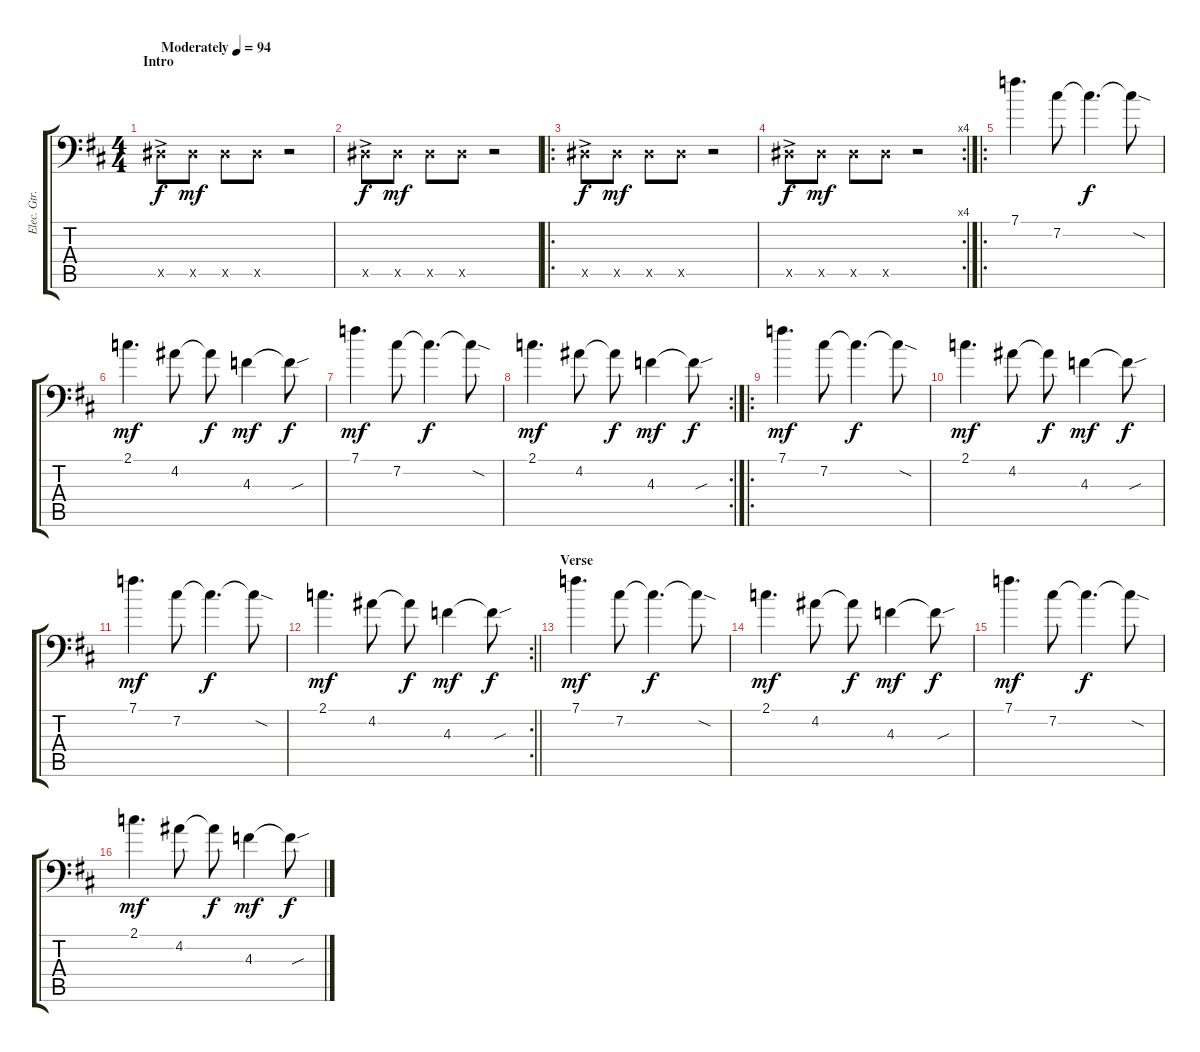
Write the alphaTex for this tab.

\track ("Elec. Gtr. 2" "Elec. Gtr.") {instrument electricguitarclean}
\staff {score tabs}
\tuning (Bb3 Gb3 Db3 Bb2 Eb2 Ab1) {hide}
\ts (4 4)
\section ("" "Intro")
\tempo (94 "Moderately")
\clef f4
\ks d
0.5{ac x}.8{dy f instrument electricguitarclean} 0.5{x}.8{dy mf} 0.5{x}.8 0.5{x}.8 r.2 |
0.5{ac x}.8{dy f} 0.5{x}.8{dy mf} 0.5{x}.8 0.5{x}.8 r.2 |
\ro
0.5{ac x}.8{dy f} 0.5{x}.8{dy mf} 0.5{x}.8 0.5{x}.8 r.2 |
\rc 4
0.5{ac x}.8{dy f} 0.5{x}.8{dy mf} 0.5{x}.8 0.5{x}.8 r.2 |
\ro
7.1.4{d} 7.2.8 7.2{t}.4{d dy f} 7.2{sod t}.8 |
2.1.4{d dy mf} 4.2.8 4.2{t}.8{dy f} 4.3.4{dy mf} 4.3{sou t}.8{dy f} |
7.1.4{d dy mf} 7.2.8 7.2{t}.4{d dy f} 7.2{sod t}.8 |
\rc 2
2.1.4{d dy mf} 4.2.8 4.2{t}.8{dy f} 4.3.4{dy mf} 4.3{sou t}.8{dy f} |
\ro
7.1.4{d dy mf} 7.2.8 7.2{t}.4{d dy f} 7.2{sod t}.8 |
2.1.4{d dy mf} 4.2.8 4.2{t}.8{dy f} 4.3.4{dy mf} 4.3{sou t}.8{dy f} |
7.1.4{d dy mf} 7.2.8 7.2{t}.4{d dy f} 7.2{sod t}.8 |
\rc 2
\barLineRight lightlight
2.1.4{d dy mf} 4.2.8 4.2{t}.8{dy f} 4.3.4{dy mf} 4.3{sou t}.8{dy f} |
\section ("" "Verse")
7.1.4{d dy mf} 7.2.8 7.2{t}.4{d dy f} 7.2{sod t}.8 |
2.1.4{d dy mf} 4.2.8 4.2{t}.8{dy f} 4.3.4{dy mf} 4.3{sou t}.8{dy f} |
7.1.4{d dy mf} 7.2.8 7.2{t}.4{d dy f} 7.2{sod t}.8 |
2.1.4{d dy mf} 4.2.8 4.2{t}.8{dy f} 4.3.4{dy mf} 4.3{sou t}.8{dy f}
